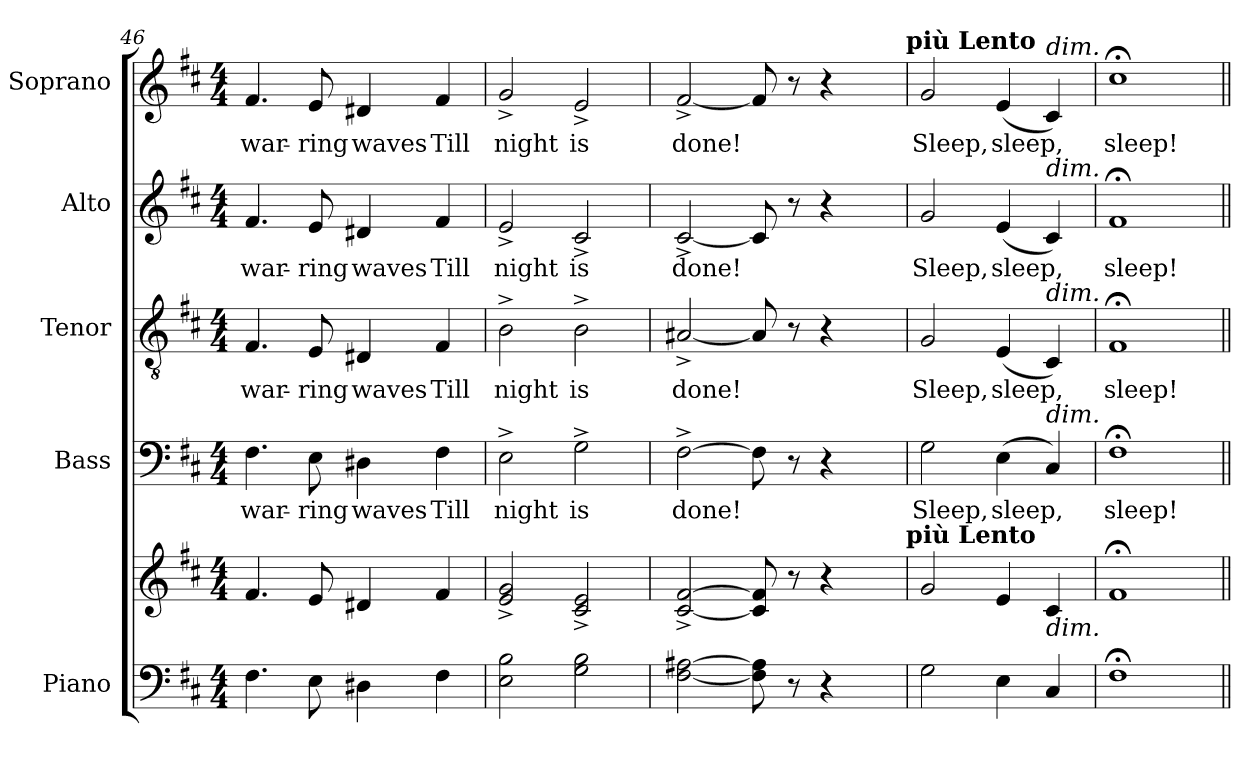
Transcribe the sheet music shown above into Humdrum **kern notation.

**kern	**kern	**kern	**text	**kern	**text	**kern	**text	**kern	**text
*part5	*part5	*part4	*part4	*part3	*part3	*part2	*part2	*part1	*part1
*staff6	*staff5	*staff4	*staff4	*staff3	*staff3	*staff2	*staff2	*staff1	*staff1
*I"Piano	*	*I"Bass	*	*I"Tenor	*	*I"Alto	*	*I"Soprano	*
*I'Pno.	*	*I'B.	*	*I'T.	*	*I'A.	*	*I'S.	*
*clefF4	*clefG2	*clefF4	*	*clefGv2	*	*clefG2	*	*clefG2	*
*	*	*	*	*ITrd7c12	*	*	*	*	*
*k[f#c#]	*k[f#c#]	*k[f#c#]	*	*k[f#c#]	*	*k[f#c#]	*	*k[f#c#]	*
*D:	*D:	*D:	*	*D:	*	*D:	*	*D:	*
*M4/4	*M4/4	*M4/4	*	*M4/4	*	*M4/4	*	*M4/4	*
=46	=46	=46	=46	=46	=46	=46	=46	=46	=46
!	!	!	!LO:LY:b:color=#000000	!	!	!	!	!	!
!	!	!	!	!	!LO:LY:b:color=#000000	!	!	!	!
!	!	!	!	!	!	!	!LO:LY:b:color=#000000	!	!
!	!	!	!	!	!	!	!	!	!LO:LY:b:color=#000000
4.F#i\	4.f#i/	4.F#i\	war-	4.FF#i/	war-	4.f#i/	war-	4.f#i/	war-
!	!	!	!LO:LY:b:color=#000000	!	!	!	!	!	!
!	!	!	!	!	!LO:LY:b:color=#000000	!	!	!	!
!	!	!	!	!	!	!	!LO:LY:b:color=#000000	!	!
!	!	!	!	!	!	!	!	!	!LO:LY:b:color=#000000
8Ei\	8ei/	8Ei\	-ring	8EEi/	-ring	8ei/	-ring	8ei/	-ring
!	!	!	!LO:LY:b:color=#000000	!	!	!	!	!	!
!	!	!	!	!	!LO:LY:b:color=#000000	!	!	!	!
!	!	!	!	!	!	!	!LO:LY:b:color=#000000	!	!
!	!	!	!	!	!	!	!	!	!LO:LY:b:color=#000000
4D#Xi\	4d#Xi/	4D#Xi\	waves	4DD#Xi/	waves	4d#Xi/	waves	4d#Xi/	waves
!	!	!	!LO:LY:b:color=#000000	!	!	!	!	!	!
!	!	!	!	!	!LO:LY:b:color=#000000	!	!	!	!
!	!	!	!	!	!	!	!LO:LY:b:color=#000000	!	!
!	!	!	!	!	!	!	!	!	!LO:LY:b:color=#000000
4F#i\	4f#i/	4F#i\	Till	4FF#i/	Till	4f#i/	Till	4f#i/	Till
=47	=47	=47	=47	=47	=47	=47	=47	=47	=47
!	!	!	!LO:LY:b:color=#000000	!	!	!	!	!	!
!	!	!	!	!	!LO:LY:b:color=#000000	!	!	!	!
!	!	!	!	!	!	!	!LO:LY:b:color=#000000	!	!
!	!	!	!	!	!	!	!	!	!LO:LY:b:color=#000000
2Ei\ 2Bi	2ei/^ 2gi^	2E^i\	night	2BB^i\	night	2e^i/	night	2g^i/	night
!	!	!	!LO:LY:b:color=#000000	!	!	!	!	!	!
!	!	!	!	!	!LO:LY:b:color=#000000	!	!	!	!
!	!	!	!	!	!	!	!LO:LY:b:color=#000000	!	!
!	!	!	!	!	!	!	!	!	!LO:LY:b:color=#000000
2Gi\ 2Bi	2c#i/^ 2ei^	2G^i\	is	2BB^i\	is	2c#^i/	is	2e^i/	is
=48	=48	=48	=48	=48	=48	=48	=48	=48	=48
!	!	!	!LO:LY:b:color=#000000	!	!	!	!	!	!
!	!	!	!	!	!LO:LY:b:color=#000000	!	!	!	!
!	!	!	!	!	!	!	!LO:LY:b:color=#000000	!	!
!	!	!	!	!	!	!	!	!	!LO:LY:b:color=#000000
*	*^	*	*	*	*	*	*	*^	*
[<2F#i\ [>2A#Xi	[<2c#i/^ [>2f#i^	2ryy	[>2F#^i\	done!	[<2AA#X^i/	done!	[<2c#^i/	done!	[<2f#^i/	2ryy	done!
8F#i\] 8A#i]	8c#i/] 8f#i]	4ryy	8F#i\]	.	8AA#i/]	.	8c#i/]	.	8f#i/]	4ryy	.
8r	8r	.	8r	.	8r	.	8r	.	8r	.	.
4r	4r	8ryy	4r	.	4r	.	4r	.	4r	8ryy	.
.	.	16ryy	.	.	.	.	.	.	.	16ryy	.
.	.	32ryy	.	.	.	.	.	.	.	32ryy	.
.	.	64ryy	.	.	.	.	.	.	.	64ryy	.
.	.	128...ryy	.	.	.	.	.	.	.	128...ryy	.
!	!	!	!	!	!	!	!	!	!	!LO:TX:a:B:t=più Lento	!
!	!	!LO:TX:a:B:t=più Lento	!	!	!	!	!	!	!	!	!
.	.	1024ryy	.	.	.	.	.	.	.	1024ryy	.
*	*v	*v	*	*	*	*	*	*	*v	*v	*
=49	=49	=49	=49	=49	=49	=49	=49	=49	=49
*	*^	*	*	*	*	*	*	*^	*
!	!	!	!	!LO:LY:b:color=#000000	!	!	!	!	!	!	!
*	*v	*v	*	*	*	*	*	*	*v	*v	*
*	*^	*	*	*	*	*	*	*^	*
!	!	!	!	!	!	!LO:LY:b:color=#000000	!	!	!	!	!
*	*v	*v	*	*	*	*	*	*	*v	*v	*
*	*^	*	*	*	*	*	*	*^	*
!	!	!	!	!	!	!	!	!LO:LY:b:color=#000000	!	!	!
*	*v	*v	*	*	*	*	*	*	*v	*v	*
*	*^	*	*	*	*	*	*	*^	*
!	!	!	!	!	!	!	!	!	!	!	!LO:LY:b:color=#000000
*	*v	*v	*	*	*	*	*	*	*v	*v	*
2Gi\	2gi/	2Gi\	Sleep,	2GGi/	Sleep,	2gi/	Sleep,	2gi/	Sleep,
!	!	!	!LO:LY:b:color=#000000	!	!	!	!	!	!
!	!	!	!	!	!LO:LY:b:color=#000000	!	!	!	!
!	!	!	!	!	!	!	!LO:LY:b:color=#000000	!	!
!	!	!	!	!	!	!	!	!	!LO:LY:b:color=#000000
4Ei\	4ei/	(4Ei\	sleep,	(4EEi/	sleep,	(4ei/	sleep,	(4ei/	sleep,
!	!	!	!	!	!	!	!	!LO:TX:a:i:t=dim.	!
!	!	!	!	!	!	!LO:TX:a:i:t=dim.	!	!	!
!	!	!	!	!LO:TX:a:i:t=dim.	!	!	!	!	!
!	!	!LO:TX:a:i:t=dim.	!	!	!	!	!	!	!
!	!LO:TX:b:i:t=dim.	!	!	!	!	!	!	!	!
4C#i/	4c#i/	4C#i/)	.	4CC#i/)	.	4c#i/)	.	4c#i/)	.
!!LO:PB:g=z
=50	=50	=50	=50	=50	=50	=50	=50	=50	=50
!	!	!	!LO:LY:b:color=#000000	!	!	!	!	!	!
!	!	!	!	!	!LO:LY:b:color=#000000	!	!	!	!
!	!	!	!	!	!	!	!LO:LY:b:color=#000000	!	!
!	!	!	!	!	!	!	!	!	!LO:LY:b:color=#000000
1F#;i	1f#;i	1F#;i	sleep!	1FF#;i	sleep!	1f#;i	sleep!	1cc#;i	sleep!
=||	=||	=||	=||	=||	=||	=||	=||	=||	=||
*-	*-	*-	*-	*-	*-	*-	*-	*-	*-
